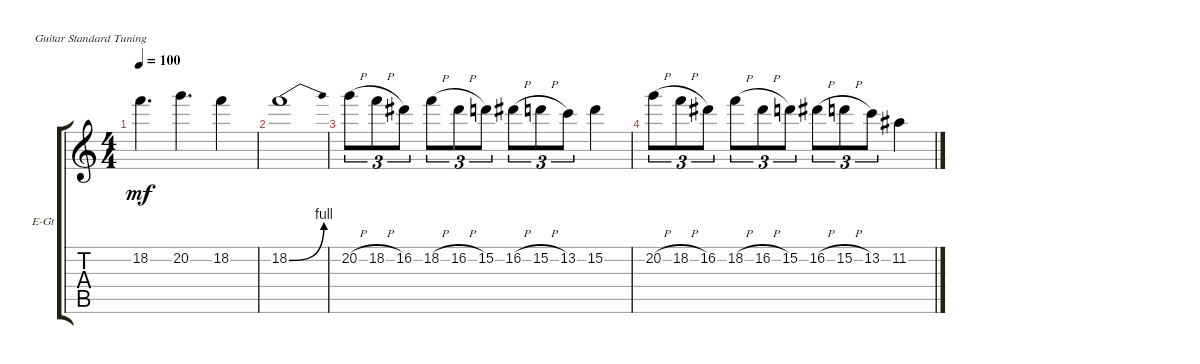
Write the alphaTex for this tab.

\defaultSystemsLayout 4
\bracketExtendMode groupsimilarinstruments
\firstSystemTrackNameOrientation horizontal
\otherSystemsTrackNameOrientation horizontal
\track ("Lead Guitar" "E-Gt") {instrument distortionguitar}
\staff {score tabs}
\tuning (E4 B3 G3 D3 A2 E2)
\ts (4 4)
\tempo 100
\clef g2
\ks c
18.2.4{d dy mf} 20.2.4{d} 18.2.4 |
18.2{be (bend 0 0 15 4)}.1 |
20.2{h}.8{tu (3 2)} 18.2{h}.8{tu (3 2)} 16.2.8{tu (3 2)} 18.2{h}.8{tu (3 2)} 16.2{h}.8{tu (3 2)} 15.2.8{tu (3 2)} 16.2{h}.8{tu (3 2)} 15.2{h}.8{tu (3 2)} 13.2.8{tu (3 2)} 15.2.4 |
20.2{h}.8{tu (3 2)} 18.2{h}.8{tu (3 2)} 16.2.8{tu (3 2)} 18.2{h}.8{tu (3 2)} 16.2{h}.8{tu (3 2)} 15.2.8{tu (3 2)} 16.2{h}.8{tu (3 2)} 15.2{h}.8{tu (3 2)} 13.2.8{tu (3 2)} 11.2.4
